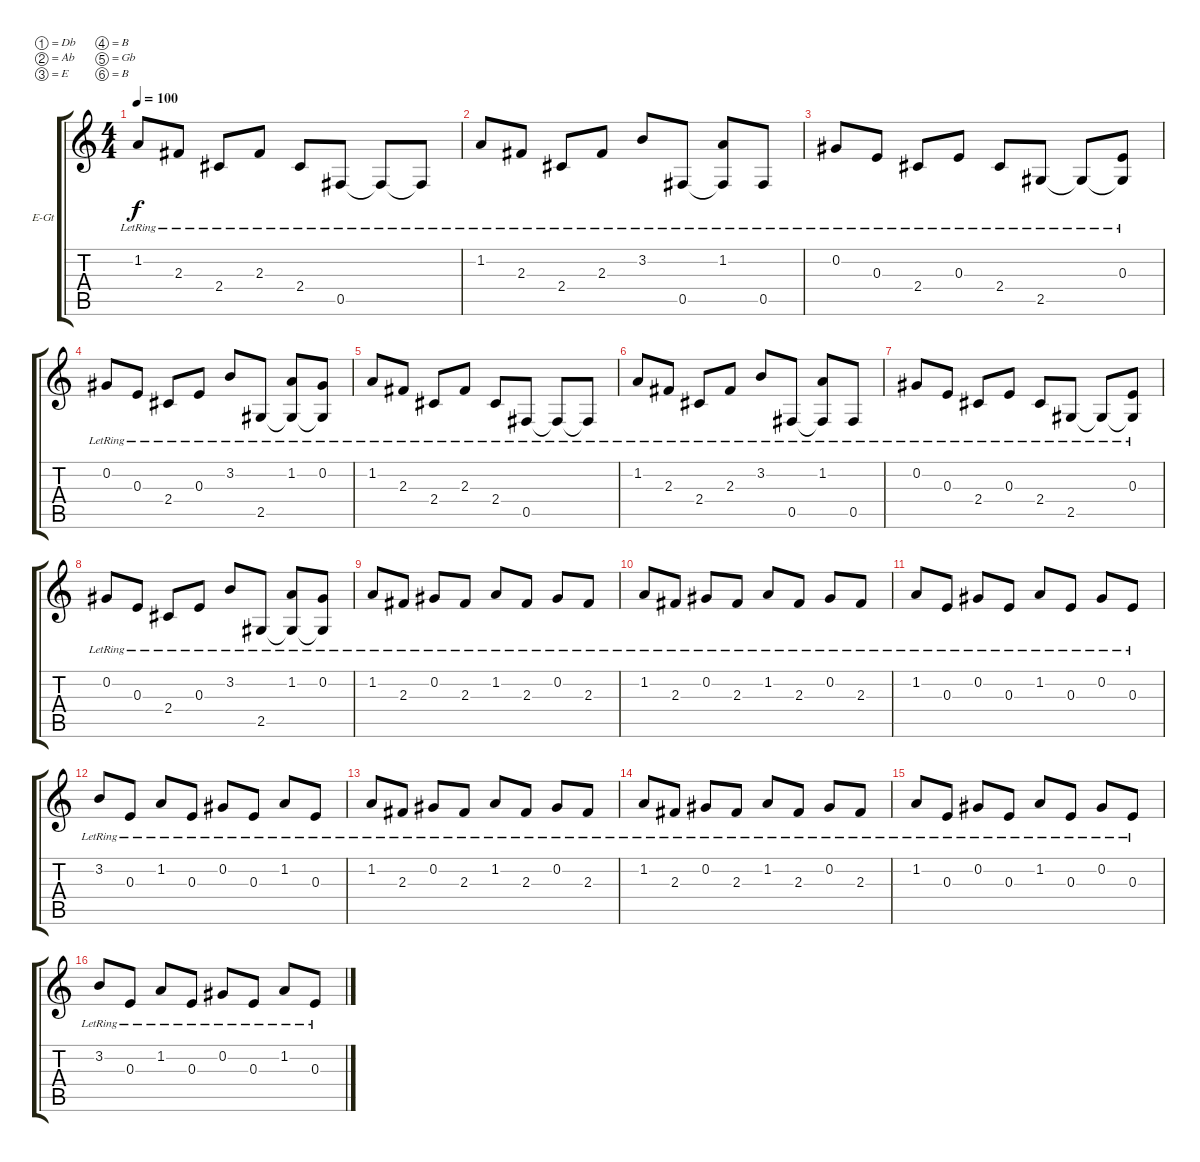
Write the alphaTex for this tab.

\bracketExtendMode groupsimilarinstruments
\firstSystemTrackNameOrientation horizontal
\otherSystemsTrackNameOrientation horizontal
\track ("Guitar 1" "E-Gt") {instrument electricguitarjazz}
\staff {score tabs}
\tuning (Db4 Ab3 E3 B2 Gb2 B1)
\ts (4 4)
\tempo 100
\clef g2
\ks c
1.2{lr}.8{dy f} 2.3{lr}.8 2.4{lr}.8 2.3{lr}.8 2.4{lr}.8 0.5{lr}.8 0.5{lr t}.8 0.5{lr t}.8 |
1.2{lr}.8 2.3{lr}.8 2.4{lr}.8 2.3{lr}.8 3.2{lr}.8 0.5{lr}.8 (1.2{lr} 0.5{lr t}).8 0.5{lr}.8 |
0.2{lr}.8 0.3{lr}.8 2.4{lr}.8 0.3{lr}.8 2.4{lr}.8 2.5{lr}.8 2.5{lr t}.8 (0.3 2.5{lr t}).8 |
0.2{lr}.8 0.3{lr}.8 2.4{lr}.8 0.3{lr}.8 3.2{lr}.8 2.5{lr}.8 (1.2 2.5{lr t}).8 (0.2 2.5{lr t}).8 |
1.2{lr}.8 2.3{lr}.8 2.4{lr}.8 2.3{lr}.8 2.4{lr}.8 0.5{lr}.8 0.5{lr t}.8 0.5{lr t}.8 |
1.2{lr}.8 2.3{lr}.8 2.4{lr}.8 2.3{lr}.8 3.2{lr}.8 0.5{lr}.8 (1.2{lr} 0.5{lr t}).8 0.5{lr}.8 |
0.2{lr}.8 0.3{lr}.8 2.4{lr}.8 0.3{lr}.8 2.4{lr}.8 2.5{lr}.8 2.5{lr t}.8 (0.3 2.5{lr t}).8 |
0.2{lr}.8 0.3{lr}.8 2.4{lr}.8 0.3{lr}.8 3.2{lr}.8 2.5{lr}.8 (1.2 2.5{lr t}).8 (0.2 2.5{lr t}).8 |
1.2{lr}.8 2.3{lr}.8 0.2{lr}.8 2.3{lr}.8 1.2{lr}.8 2.3{lr}.8 0.2{lr}.8 2.3{lr}.8 |
1.2{lr}.8 2.3{lr}.8 0.2{lr}.8 2.3{lr}.8 1.2{lr}.8 2.3{lr}.8 0.2{lr}.8 2.3{lr}.8 |
1.2{lr}.8 0.3{lr}.8 0.2{lr}.8 0.3{lr}.8 1.2{lr}.8 0.3{lr}.8 0.2{lr}.8 0.3{lr}.8 |
3.2{lr}.8 0.3{lr}.8 1.2{lr}.8 0.3{lr}.8 0.2{lr}.8 0.3{lr}.8 1.2{lr}.8 0.3{lr}.8 |
1.2{lr}.8 2.3{lr}.8 0.2{lr}.8 2.3{lr}.8 1.2{lr}.8 2.3{lr}.8 0.2{lr}.8 2.3{lr}.8 |
1.2{lr}.8 2.3{lr}.8 0.2{lr}.8 2.3{lr}.8 1.2{lr}.8 2.3{lr}.8 0.2{lr}.8 2.3{lr}.8 |
1.2{lr}.8 0.3{lr}.8 0.2{lr}.8 0.3{lr}.8 1.2{lr}.8 0.3{lr}.8 0.2{lr}.8 0.3{lr}.8 |
3.2{lr}.8 0.3{lr}.8 1.2{lr}.8 0.3{lr}.8 0.2{lr}.8 0.3{lr}.8 1.2{lr}.8 0.3{lr}.8
